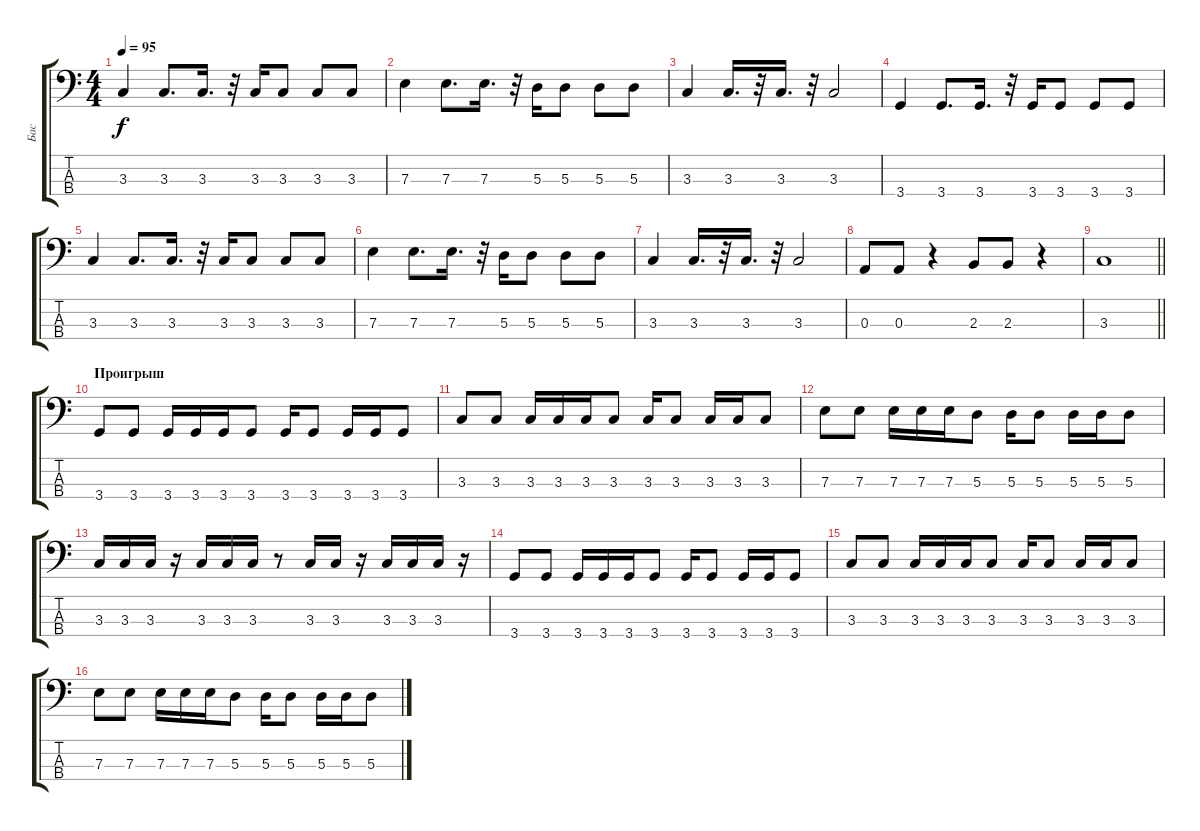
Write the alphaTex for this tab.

\track ("Бас" "Бас") {instrument electricbassfinger}
\staff {score tabs}
\tuning (G2 D2 A1 E1) {hide}
\ts (4 4)
\tempo 95
\clef f4
\ks c
3.3.4{dy f} 3.3.8{d} 3.3.16{d} r.32 3.3.16 3.3.8 3.3.8 3.3.8 |
7.3.4 7.3.8{d} 7.3.16{d} r.32 5.3.16 5.3.8 5.3.8 5.3.8 |
3.3.4 3.3.16{d} r.32 3.3.16{d} r.32 3.3.2 |
3.4.4 3.4.8{d} 3.4.16{d} r.32 3.4.16 3.4.8 3.4.8 3.4.8 |
3.3.4 3.3.8{d} 3.3.16{d} r.32 3.3.16 3.3.8 3.3.8 3.3.8 |
7.3.4 7.3.8{d} 7.3.16{d} r.32 5.3.16 5.3.8 5.3.8 5.3.8 |
3.3.4 3.3.16{d} r.32 3.3.16{d} r.32 3.3.2 |
0.3.8 0.3.8 r.4 2.3.8 2.3.8 r.4 |
\barLineRight lightlight
3.3.1 |
\section ("" "Проигрыш")
3.4.8 3.4.8 3.4.16 3.4.16 3.4.16 3.4.8 3.4.16 3.4.8 3.4.16 3.4.16 3.4.8 |
3.3.8 3.3.8 3.3.16 3.3.16 3.3.16 3.3.8 3.3.16 3.3.8 3.3.16 3.3.16 3.3.8 |
7.3.8 7.3.8 7.3.16 7.3.16 7.3.16 5.3.8 5.3.16 5.3.8 5.3.16 5.3.16 5.3.8 |
3.3.16 3.3.16 3.3.16 r.16 3.3.16 3.3.16 3.3.16 r.8 3.3.16 3.3.16 r.16 3.3.16 3.3.16 3.3.16 r.16 |
3.4.8 3.4.8 3.4.16 3.4.16 3.4.16 3.4.8 3.4.16 3.4.8 3.4.16 3.4.16 3.4.8 |
3.3.8 3.3.8 3.3.16 3.3.16 3.3.16 3.3.8 3.3.16 3.3.8 3.3.16 3.3.16 3.3.8 |
7.3.8 7.3.8 7.3.16 7.3.16 7.3.16 5.3.8 5.3.16 5.3.8 5.3.16 5.3.16 5.3.8
